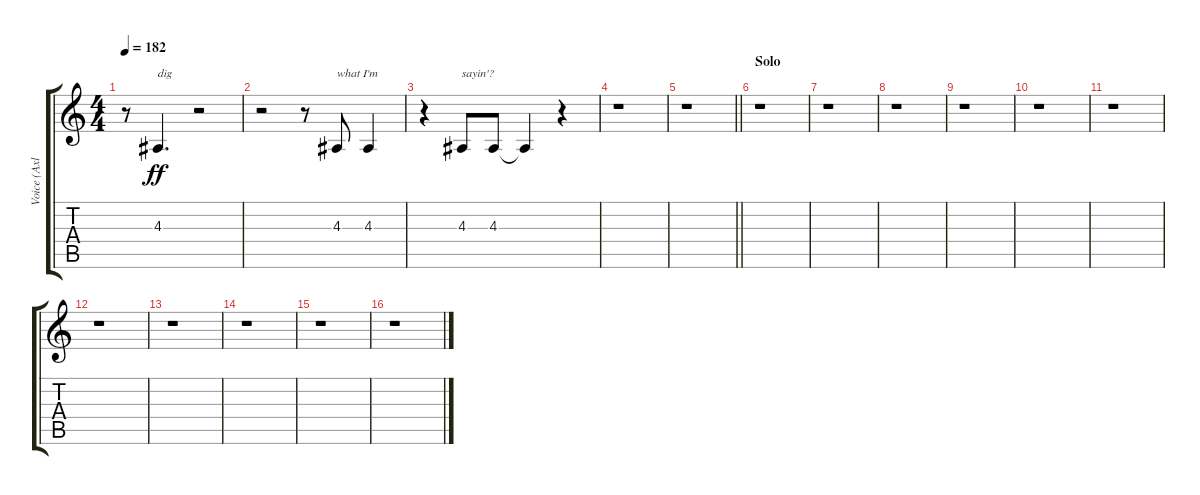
\track ("Voice (Axl)" "Voice (Axl") {instrument lead2sawtooth}
\staff {score tabs}
\tuning (Eb4 Bb3 Gb3 Db3 Ab2 Eb2) {hide}
\ts (4 4)
\tempo 182
\clef g2
\ks c
r.8{dy ff} 4.3.4{d txt "dig"} r.2 |
r.2 r.8 4.3.8{txt "what I'm"} 4.3.4 |
r.4 4.3.8{txt "sayin'?"} 4.3.8 4.3{t}.4 r.4 |
r.1 |
\barLineRight lightlight
r.1 |
\section ("" "Solo")
r.1 |
r.1 |
r.1 |
r.1 |
r.1 |
r.1 |
r.1 |
r.1 |
r.1 |
r.1 |
r.1
